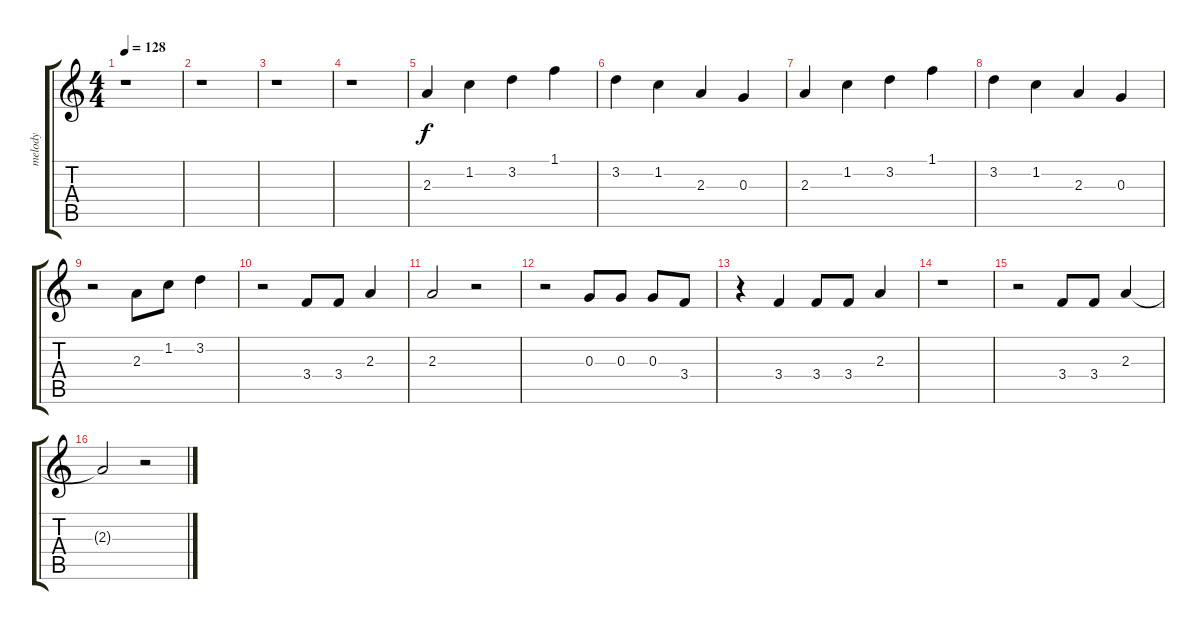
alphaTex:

\track ("melody" "melody") {instrument acousticguitarsteel}
\staff {score tabs}
\tuning (E4 B3 G3 D3 A2 E2) {hide}
\ts (4 4)
\tempo 128
\clef g2
\ks c
r.1{dy f instrument acousticguitarsteel} |
r.1 |
r.1 |
r.1 |
2.3.4 1.2.4 3.2.4 1.1.4 |
3.2.4 1.2.4 2.3.4 0.3.4 |
2.3.4 1.2.4 3.2.4 1.1.4 |
3.2.4 1.2.4 2.3.4 0.3.4 |
r.2 2.3.8 1.2.8 3.2.4 |
r.2 3.4.8 3.4.8 2.3.4 |
2.3.2 r.2 |
r.2 0.3.8 0.3.8 0.3.8 3.4.8 |
r.4 3.4.4 3.4.8 3.4.8 2.3.4 |
r.1 |
r.2 3.4.8 3.4.8 2.3.4 |
2.3{t}.2 r.2
